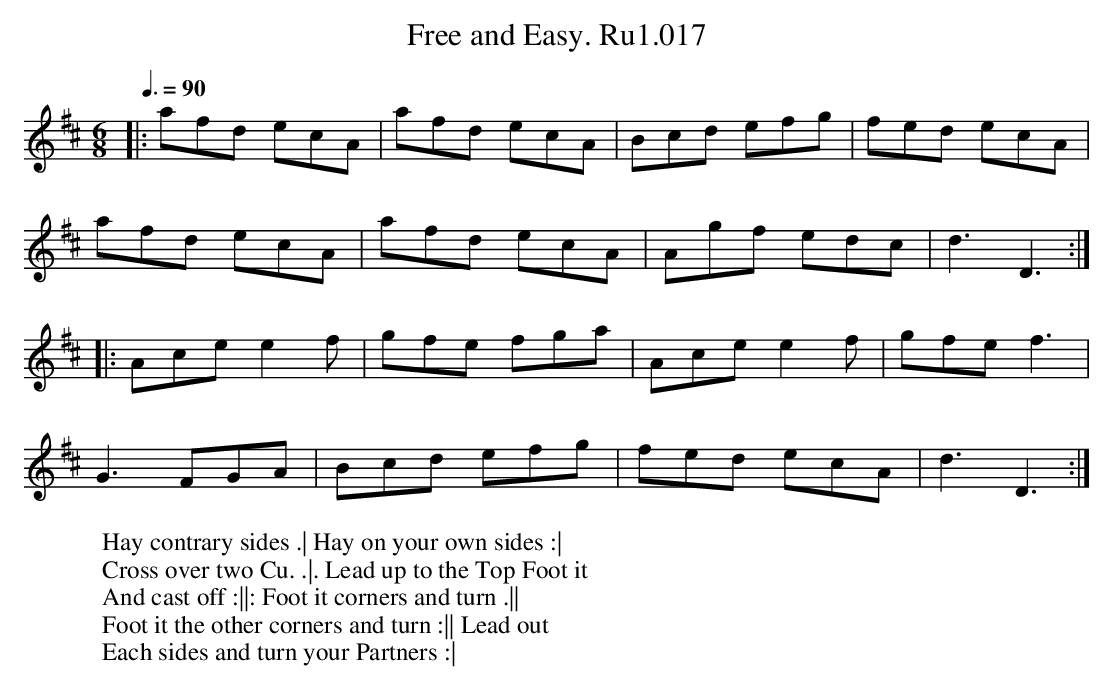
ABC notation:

X:1
T:Free and Easy. Ru1.017
M:6/8
L:1/8
W:Hay contrary sides .| Hay on your own sides :|
W:Cross over two Cu. .|. Lead up to the Top Foot it
W:And cast off :||: Foot it corners and turn .||
W:Foot it the other corners and turn :|| Lead out
W:Each sides and turn your Partners :|
Q:3/8=90
K:D
|:afd ecA | afd ecA | Bcd efg | fed ecA |
afd ecA | afd ecA | Agf edc | d3 D3 :|
|: Ace e2f | gfe fga | Ace e2f | gfe f3 |
G3 FGA | Bcd efg | fed ecA | d3 D3 :|
